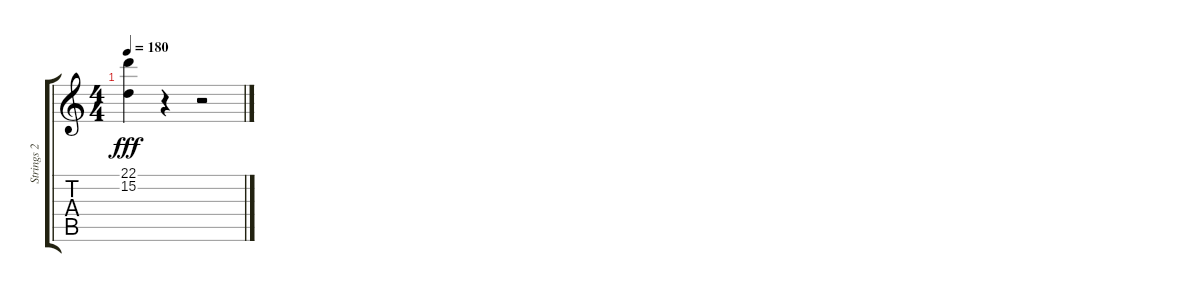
\track ("Strings 2" "Strings 2") {instrument stringensemble1}
\staff {score tabs}
\tuning (E4 B3 G3 D3 A2 E2) {hide}
\ts (4 4)
\tempo 180
\clef g2
\ks c
(22.1 15.2).4{dy fff} r.4 r.2
